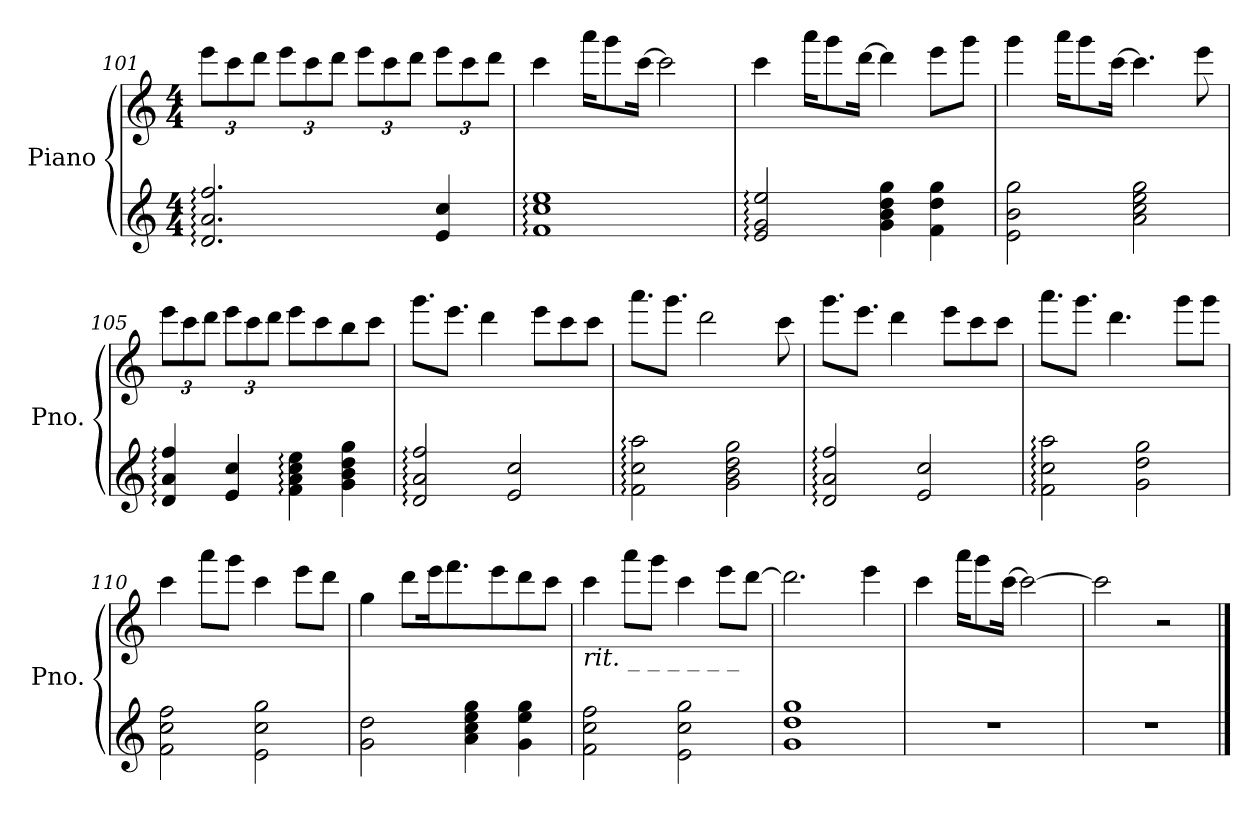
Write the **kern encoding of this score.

**kern	**kern
*part1	*part1
*staff2	*staff1
*I"Piano	*
*I'Pno.	*
*clefG2	*clefG2
*k[]	*k[]
*M4/4	*M4/4
*	*Xbrackettup
=101	=101
2.d/: 2.a/: 2.ff/:	12eee\L
.	12ccc\
.	12ddd\J
.	12eee\L
.	12ccc\
.	12ddd\J
.	12eee\L
.	12ccc\
.	12ddd\J
4e/ 4cc/	12eee\L
.	12ccc\
.	12ddd\J
!!LO:PB:g=z
=102	=102
1f: 1cc: 1ee:	4ccc\
.	16aaa\KL
.	8ggg\
.	[16ccc\Jk
.	2ccc\]
=103	=103
2e/: 2g/: 2ee/:	4ccc\
.	16aaa\KL
.	8ggg\
.	[16ddd\Jk
4g\ 4b\ 4dd\ 4gg\	4ddd\]
4f\ 4dd\ 4gg\	8eee\L
.	8ggg\J
=104	=104
2e\ 2b\ 2gg\	4ggg\
.	16aaa\KL
.	8ggg\
.	[16ccc\Jk
2a\ 2cc\ 2ee\ 2gg\	4.ccc\]
.	8eee\
=105	=105
4d/: 4a/: 4ff/:	12eee\L
.	12ccc\
.	12ddd\J
4e/ 4cc/	12eee\L
.	12ccc\
.	12ddd\J
4f\: 4a\: 4cc\: 4ee\:	8eee\L
.	8ccc\
4g\ 4b\ 4dd\ 4gg\	8bb\
.	8ccc\J
!!LO:LB:g=z
=106	=106
2d/: 2a/: 2ff/:	8.ggg\L
.	8.eee\J
.	4ddd\
2e/ 2cc/	.
.	8eee\L
.	8ccc\
.	8ccc\J
=107	=107
2f\: 2cc\: 2aa\:	8.aaa\L
.	8.ggg\J
.	2ddd\
2g\ 2b\ 2dd\ 2gg\	.
.	8ccc\
=108	=108
2d/: 2a/: 2ff/:	8.ggg\L
.	8.eee\J
.	4ddd\
2e/ 2cc/	.
.	8eee\L
.	8ccc\
.	8ccc\J
=109	=109
2f\: 2cc\: 2aa\:	8.aaa\L
.	8.ggg\J
.	4.ddd\
2g\ 2dd\ 2gg\	.
.	8ggg\L
.	8ggg\J
!!LO:LB:g=z
=110	=110
2f\ 2cc\ 2ff\	4ccc\
.	8aaa\L
.	8ggg\J
2e\ 2cc\ 2gg\	4ccc\
.	8eee\L
.	8ddd\J
=111	=111
2g\ 2dd\	4gg\
.	8ddd\L
.	16eee\K
.	8.fff\
4a\ 4cc\ 4ee\ 4gg\	.
.	8eee\
4g\ 4ee\ 4gg\	8ddd\
.	8ccc\J
=112	=112
!	!LO:TX:b:i:t=rit. _  _  _  _  _  _
2f\ 2cc\ 2ff\	4ccc\
.	8aaa\L
.	8ggg\J
2e\ 2cc\ 2gg\	4ccc\
*	*MM80
.	8eee\L
.	[8ddd\J
=113	=113
1g 1dd 1gg	2.ddd\]
.	4eee\
=114	=114
1r	4ccc\
.	16aaa\KL
.	8ggg\
.	[16ccc\Jk
.	2ccc\_
=115	=115
1r	2ccc\]
.	2r
==	==
*-	*-
